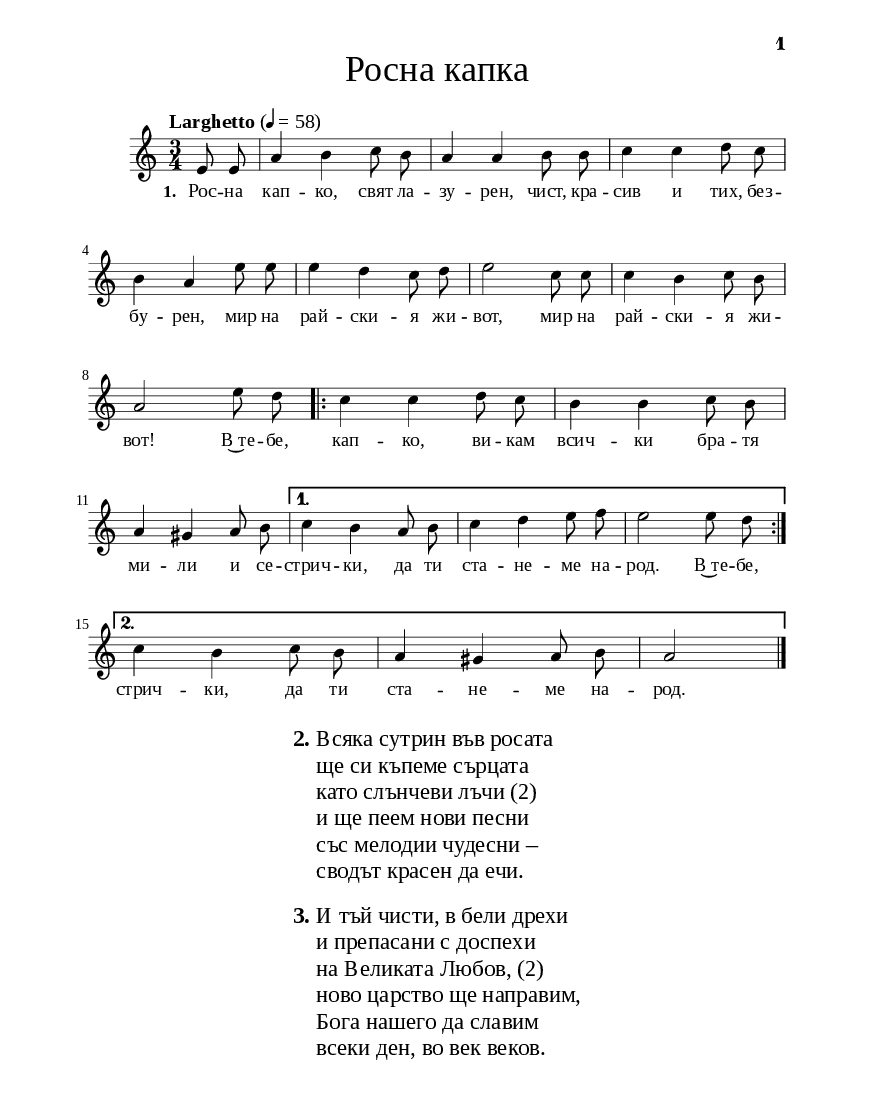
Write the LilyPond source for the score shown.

\version "2.24.4"

% include paper part and global functions
\include "include/globals.ily"
"rightBraces046" = \markup {
  \column {
    % repeat braces
    \translate #'(0 . -9.2 )
    \right-brace #32

    \translate #'(0 . -13.6 )
    \right-brace #32
  }
  \column {
    % repeat numbers
    \translate #'(0 . -9.8 )
    2

    \translate #'(0 . -16.8 )
    2
  }
}

\bookpart {
  \label #'ref046
  \tocItem \markup "Росна капка"
  \include "include/bookpart-paper.ily"
  \score {
    \include "include/score-layout.ily"

    \new Voice \absolute  {
      \clef treble
      \key a \minor
      \time 3/4
      \tempoFunc "Larghetto" 4 "58"
      \partial 4
      \autoBeamOff

      e'8 e' a'4 b' c''8 b' |  a'4 a' b'8 b' | c''4 c'' d''8 c'' \break | % 5

      b'4 a' e''8 e'' | e''4 d'' c''8 d'' | e''2 c''8 c'' | c''4 b' c''8 b' \break |

      a'2 e''8 d'' \repeat volta 2 {
        | c''4 c'' d''8 c'' |  b'4 b' c''8 b' \break |

        a'4 gis' a'8 b' |
      }  \alternative {
        { c''4 b' a'8 b' | c''4 d'' e''8 f'' | e''2 e''8 d''  \break |  }

        { c''4 b' c''8 b'8 | a'4 gis'4 a'8 b'8 | a'2 \bar "|." }
      }
    }

    \addlyrics {
      \set stanza = "1. " Рос -- на кап -- ко, свят ла -- зу -- рен, чист, кра -- сив и тих, без --
      бу -- рен, мир на рай -- ски -- я жи -- вот, мир на рай -- ски -- я жи --
      вот! В~те -- бе, кап -- ко, ви -- кам всич -- ки бра -- тя
      ми -- ли и се -- стрич -- ки, да ти ста -- не -- ме на -- род. В~те -- бе,
      стрич -- ки, да ти ста -- не -- ме на -- род.
    }

    \header {
      title = \titleFunc #'ref_desc_18 "Росна капка" "Rosna kapka"
    }

    \midi{}

  } % score


  \markup \abs-fontsize #11 \override #`(baseline-skip . ,bgCoupletBaselineSkip) {
    \fill-line {
      \column {
        \line {
          \bold "2."
          \column {
            "Всяка сутрин във росата"
            "ще си къпеме сърцата"
            "като слънчеви лъчи (2)"
            "и ще пеем нови песни"
            "със мелодии чудесни –"
            "сводът красен да ечи."

          }
        }
        \vspace #1
        \line {
          \bold "3."
          \column {
            "И тъй чисти, в бели дрехи"
            "и препасани с доспехи"
            "на Великата Любов, (2)"
            "ново царство ще направим,"
            "Бога нашего да славим"
            "всеки ден, во век веков."
          }
        }
      }
    }
  }
} % bookpart
